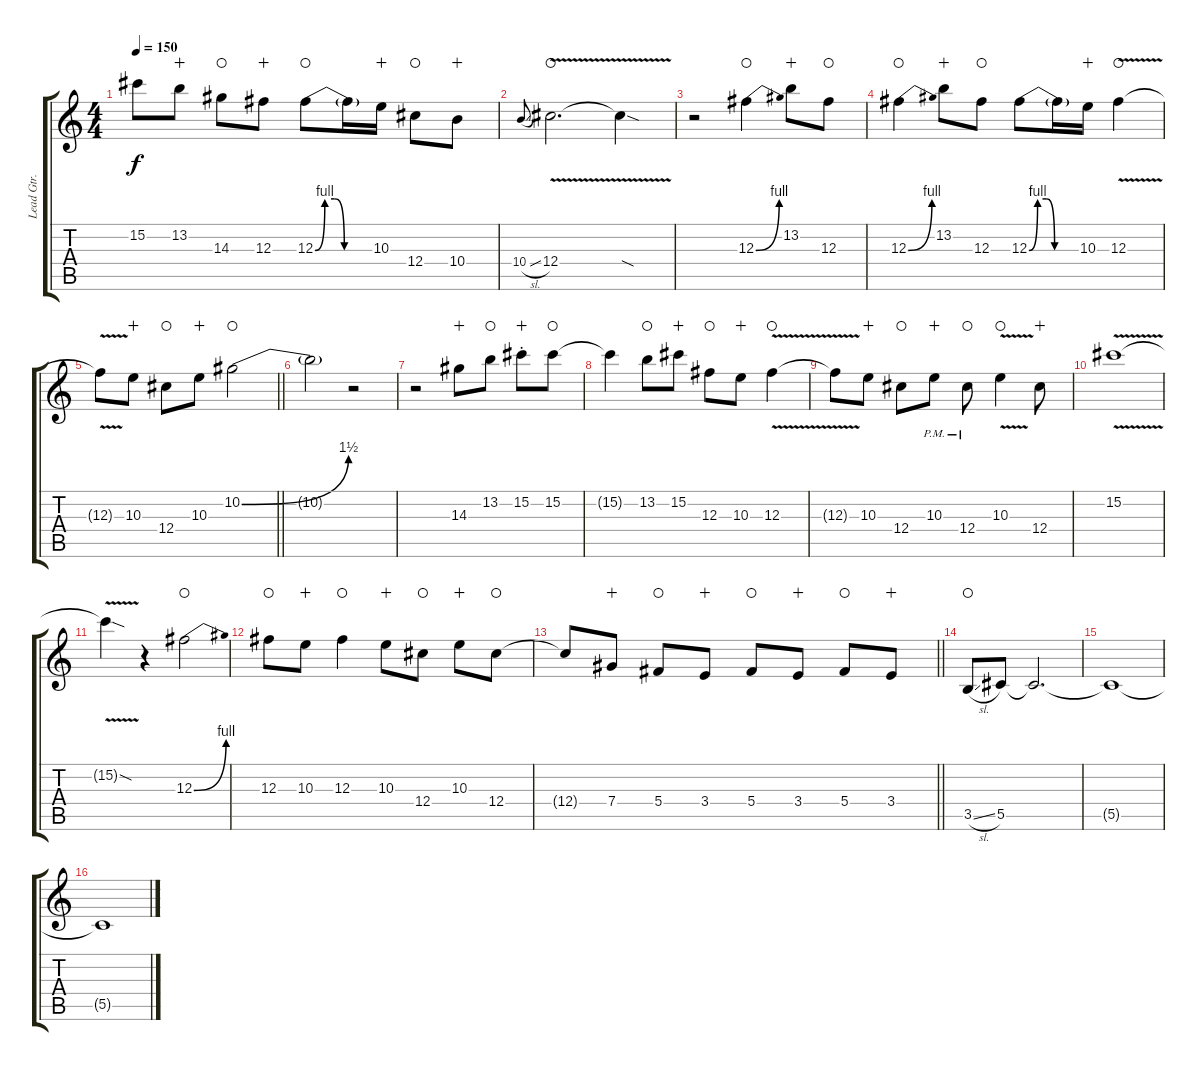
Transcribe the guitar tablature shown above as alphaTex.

\track ("Lead Gtr. 1" "Lead Gtr. ") {instrument distortionguitar}
\staff {score tabs}
\tuning (Eb4 Bb3 Gb3 Db3 Ab2 Db2) {hide}
\ts (4 4)
\tempo 150
\clef g2
\ks c
15.2{t}.8{dy f} 13.2.8{wahc} 14.3.8{waho} 12.3.8{wahc} 12.3{be (custom 0 0 10 4 20 4 30 0 60 0)}.8{waho} 12.3{t}.16 10.3.16{wahc} 12.4.8{waho} 10.4.8{wahc} |
10.4{sl}.8{gr onbeat} 12.4{v}.2{d waho} 12.4{sod t}.4 |
r.2 12.3{be (bend 0 0 60 4)}.4{waho} 13.2.8{wahc} 12.3.8{waho} |
12.3{be (bend 0 0 60 4)}.4{waho} 13.2.8{wahc} 12.3.8{waho} 12.3{be (custom 0 0 10 4 20 4 30 0 60 0)}.8 12.3{t}.16 10.3.16{wahc} 12.3{v}.4{waho} |
\barLineRight lightlight
12.3{t}.8 10.3.8{wahc} 12.4.8{waho} 10.3.8{wahc} 10.2{be (bend 0 0 60 6)}.2{waho} |
\section ("" "")
10.2{t}.2 r.2 |
r.2 14.3.8{wahc} 13.2.8{waho} 15.2{st}.8{wahc} 15.2.8{waho} |
15.2{t}.4 13.2.8{waho} 15.2.8{wahc} 12.3.8{waho} 10.3.8{wahc} 12.3{v}.4{waho} |
12.3{t}.8 10.3.8{wahc} 12.4.8{waho} 10.3{pm}.8{wahc} 12.4{pm}.8{waho} 10.3{v}.4{waho} 12.4.8{wahc} |
15.2{v}.1 |
15.2{sod t}.4 r.4 12.3{be (bend 0 0 60 4)}.2{waho} |
12.3.8{waho} 10.3.8{wahc} 12.3.4{waho} 10.3.8{wahc} 12.4.8{waho} 10.3.8{wahc} 12.4.8{waho} |
\barLineRight lightlight
12.4{t}.8 7.4.8{wahc} 5.4.8{waho} 3.4.8{wahc} 5.4.8{waho} 3.4.8{wahc} 5.4.8{waho} 3.4.8{wahc} |
3.5{sl}.8{waho} 5.5.8 5.5{t}.2{d} |
5.5{t}.1 |
5.5{t}.1
